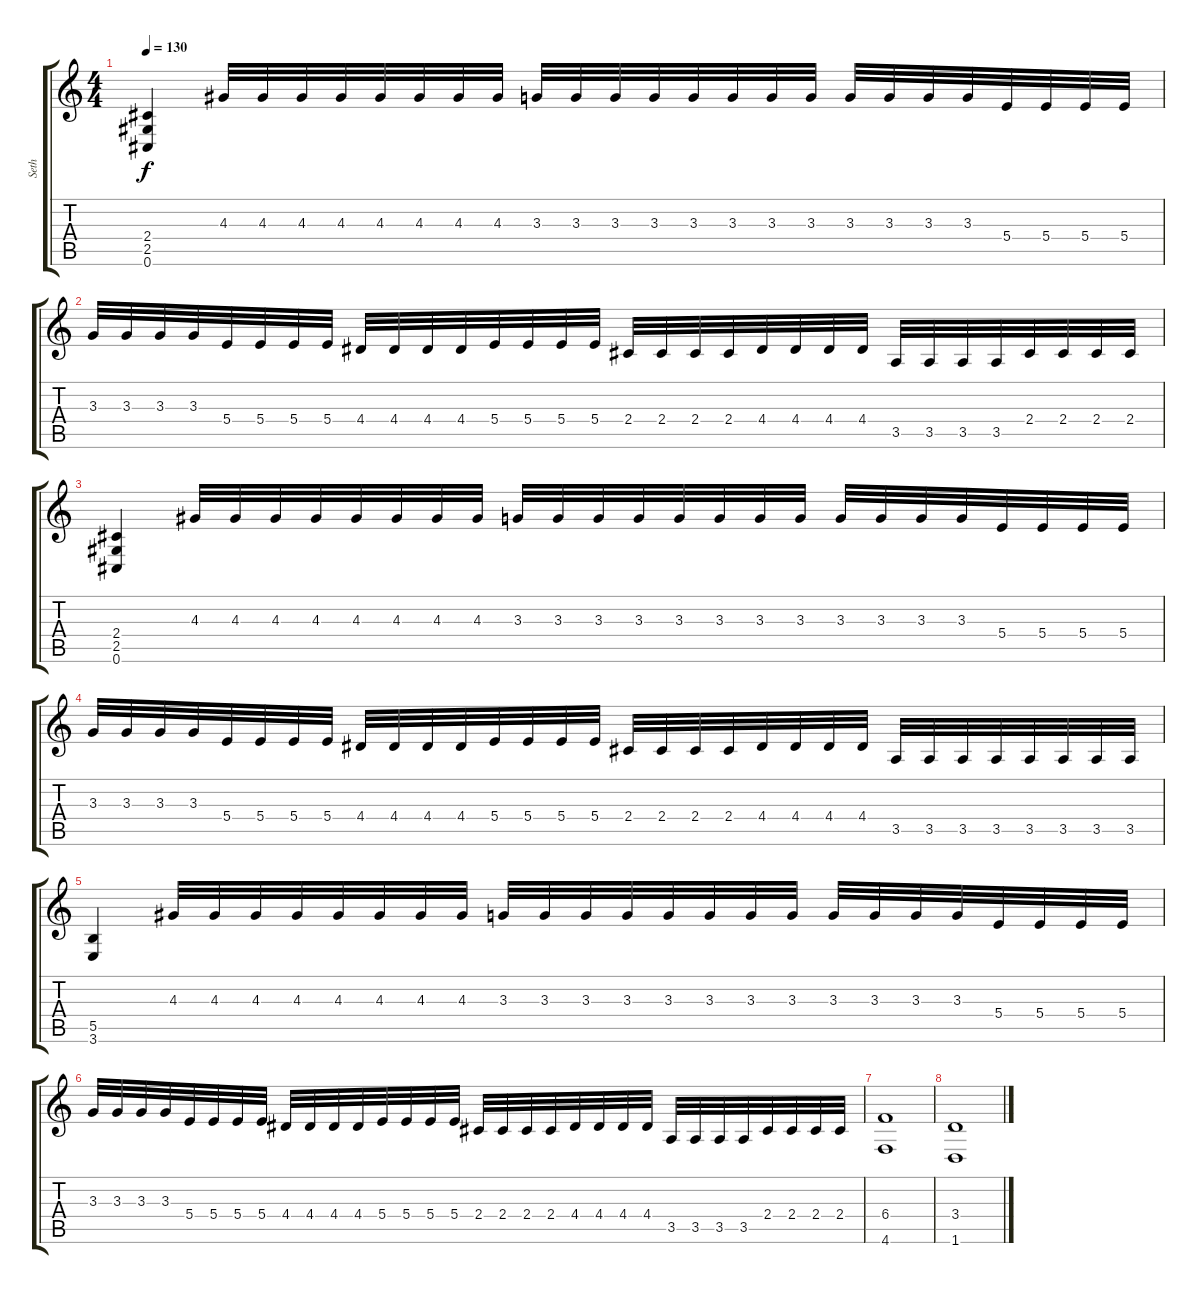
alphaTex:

\track ("Seth" "Seth") {instrument distortionguitar}
\staff {score tabs}
\tuning (Db4 Ab3 E3 B2 Gb2 Db2) {hide}
\ts (4 4)
\tempo 130
\clef g2
\ks c
(2.4 2.5 0.6).4{dy f} 4.3.32 4.3.32 4.3.32 4.3.32 4.3.32 4.3.32 4.3.32 4.3.32 3.3.32 3.3.32 3.3.32 3.3.32 3.3.32 3.3.32 3.3.32 3.3.32 3.3.32 3.3.32 3.3.32 3.3.32 5.4.32 5.4.32 5.4.32 5.4.32 |
3.3.32 3.3.32 3.3.32 3.3.32 5.4.32 5.4.32 5.4.32 5.4.32 4.4.32 4.4.32 4.4.32 4.4.32 5.4.32 5.4.32 5.4.32 5.4.32 2.4.32 2.4.32 2.4.32 2.4.32 4.4.32 4.4.32 4.4.32 4.4.32 3.5.32 3.5.32 3.5.32 3.5.32 2.4.32 2.4.32 2.4.32 2.4.32 |
(2.4 2.5 0.6).4 4.3.32 4.3.32 4.3.32 4.3.32 4.3.32 4.3.32 4.3.32 4.3.32 3.3.32 3.3.32 3.3.32 3.3.32 3.3.32 3.3.32 3.3.32 3.3.32 3.3.32 3.3.32 3.3.32 3.3.32 5.4.32 5.4.32 5.4.32 5.4.32 |
3.3.32 3.3.32 3.3.32 3.3.32 5.4.32 5.4.32 5.4.32 5.4.32 4.4.32 4.4.32 4.4.32 4.4.32 5.4.32 5.4.32 5.4.32 5.4.32 2.4.32 2.4.32 2.4.32 2.4.32 4.4.32 4.4.32 4.4.32 4.4.32 3.5.32 3.5.32 3.5.32 3.5.32 3.5.32 3.5.32 3.5.32 3.5.32 |
(5.5 3.6).4 4.3.32 4.3.32 4.3.32 4.3.32 4.3.32 4.3.32 4.3.32 4.3.32 3.3.32 3.3.32 3.3.32 3.3.32 3.3.32 3.3.32 3.3.32 3.3.32 3.3.32 3.3.32 3.3.32 3.3.32 5.4.32 5.4.32 5.4.32 5.4.32 |
3.3.32 3.3.32 3.3.32 3.3.32 5.4.32 5.4.32 5.4.32 5.4.32 4.4.32 4.4.32 4.4.32 4.4.32 5.4.32 5.4.32 5.4.32 5.4.32 2.4.32 2.4.32 2.4.32 2.4.32 4.4.32 4.4.32 4.4.32 4.4.32 3.5.32 3.5.32 3.5.32 3.5.32 2.4.32 2.4.32 2.4.32 2.4.32 |
(6.4 4.6).1 |
(3.4 1.6).1
